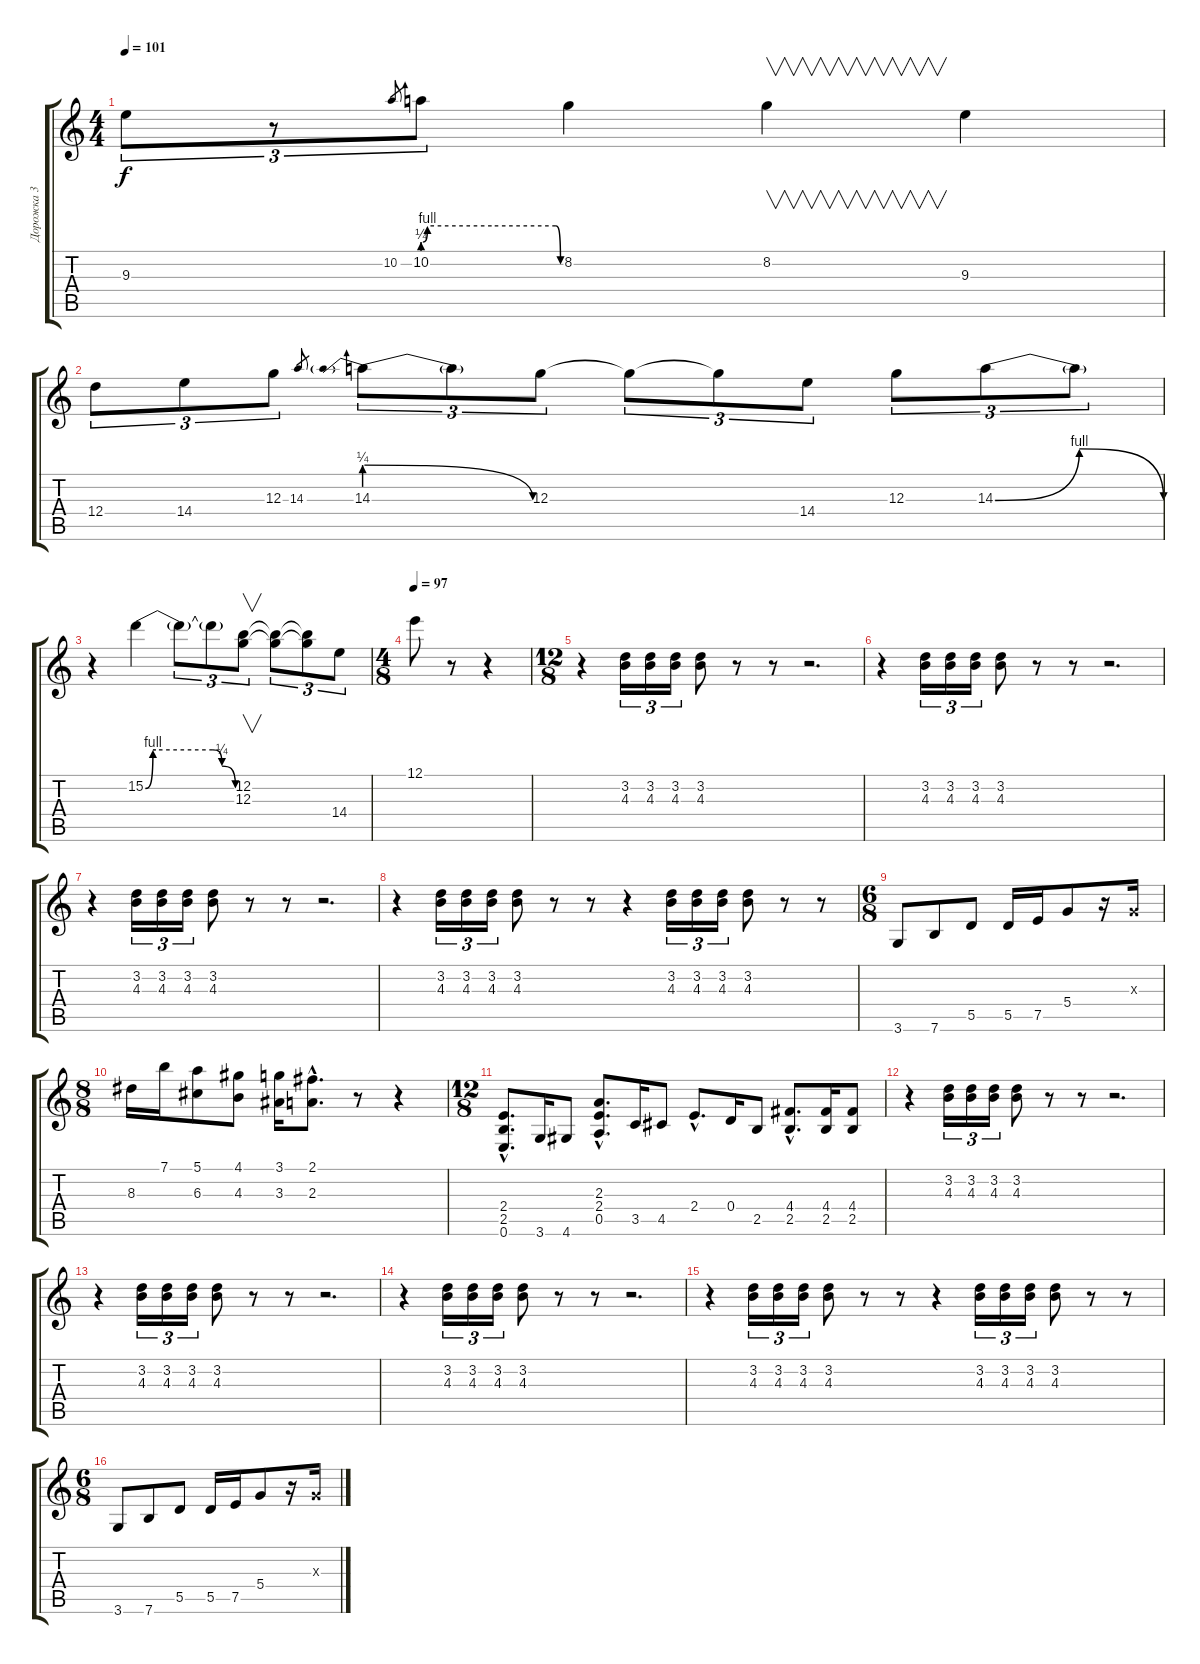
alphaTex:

\track ("Дорожка 3" "Дорожка 3") {instrument overdrivenguitar}
\staff {score tabs}
\tuning (E4 B3 G3 D3 A2 E2) {hide}
\ts (4 4)
\tempo 101
\clef g2
\ks c
9.3{t}.8{tu (3 2) dy f} r.8{tu (3 2)} 10.2.8{gr} 10.2{be (custom 0 1 2 4 30 4 58 4 60 0)}.8{tu (3 2)} 8.2.4 8.2.4{v} 9.3.4 |
12.4.8{tu (3 2)} 14.4.8{tu (3 2)} 12.3.8{tu (3 2)} 14.3.8{gr} 14.3{be (prebendrelease 0 1 60 0)}.8{tu (3 2)} 14.3{t}.8{tu (3 2)} 12.3.8{tu (3 2)} 12.3{t}.8{tu (3 2)} 12.3{t}.8{tu (3 2)} 14.4.8{tu (3 2)} 12.3.8{tu (3 2)} 14.3{be (bendrelease 0 0 30 4 57 4 60 0)}.8{tu (3 2)} 14.3{t}.8{tu (3 2)} |
r.4 15.2{be (custom 0 0 5 4 7 4 45 4 51 1 60 0)}.4 15.2{t}.8{tu (3 2)} 15.2{t}.8{tu (3 2)} (12.2 12.3).8{v tu (3 2)} (12.2{t} 12.3{t}).8{tu (3 2)} (12.2{t} 12.3{t}).8{tu (3 2)} 14.4.8{tu (3 2)} |
\ts (4 8)
\tempo 97
12.1.8 r.8 r.4 |
\ts (12 8)
r.4 (3.2 4.3).16{tu (3 2)} (3.2 4.3).16{tu (3 2)} (3.2 4.3).16{tu (3 2)} (3.2 4.3).8 r.8 r.8 r.2{d} |
r.4 (3.2 4.3).16{tu (3 2)} (3.2 4.3).16{tu (3 2)} (3.2 4.3).16{tu (3 2)} (3.2 4.3).8 r.8 r.8 r.2{d} |
r.4 (3.2 4.3).16{tu (3 2)} (3.2 4.3).16{tu (3 2)} (3.2 4.3).16{tu (3 2)} (3.2 4.3).8 r.8 r.8 r.2{d} |
r.4 (3.2 4.3).16{tu (3 2)} (3.2 4.3).16{tu (3 2)} (3.2 4.3).16{tu (3 2)} (3.2 4.3).8 r.8 r.8 r.4 (3.2 4.3).16{tu (3 2)} (3.2 4.3).16{tu (3 2)} (3.2 4.3).16{tu (3 2)} (3.2 4.3).8 r.8 r.8 |
\ts (6 8)
3.6.8 7.6.8 5.5.8 5.5.16 7.5.16 5.4.8 r.16 0.3{x}.16 |
\ts (8 8)
8.3.16 7.1.16 (5.1 6.3).8 (4.1 4.3).8 (3.1 3.3).16 (2.1{hac} 2.3{hac}).8{d} r.8 r.4 |
\ts (12 8)
(2.4{hac} 2.5{hac} 0.6{hac}).8{d} 3.6.16 4.6.8 (2.3{hac} 2.4{hac} 0.5{hac}).8{d} 3.5.16 4.5.8 2.4{hac}.8{d} 0.4.16 2.5.8 (4.4{hac} 2.5{hac}).8{d} (4.4 2.5).16 (4.4 2.5).8 |
r.4 (3.2 4.3).16{tu (3 2)} (3.2 4.3).16{tu (3 2)} (3.2 4.3).16{tu (3 2)} (3.2 4.3).8 r.8 r.8 r.2{d} |
r.4 (3.2 4.3).16{tu (3 2)} (3.2 4.3).16{tu (3 2)} (3.2 4.3).16{tu (3 2)} (3.2 4.3).8 r.8 r.8 r.2{d} |
r.4 (3.2 4.3).16{tu (3 2)} (3.2 4.3).16{tu (3 2)} (3.2 4.3).16{tu (3 2)} (3.2 4.3).8 r.8 r.8 r.2{d} |
r.4 (3.2 4.3).16{tu (3 2)} (3.2 4.3).16{tu (3 2)} (3.2 4.3).16{tu (3 2)} (3.2 4.3).8 r.8 r.8 r.4 (3.2 4.3).16{tu (3 2)} (3.2 4.3).16{tu (3 2)} (3.2 4.3).16{tu (3 2)} (3.2 4.3).8 r.8 r.8 |
\ts (6 8)
3.6.8{volume 8} 7.6.8 5.5.8 5.5.16 7.5.16 5.4.8 r.16 0.3{x}.16
